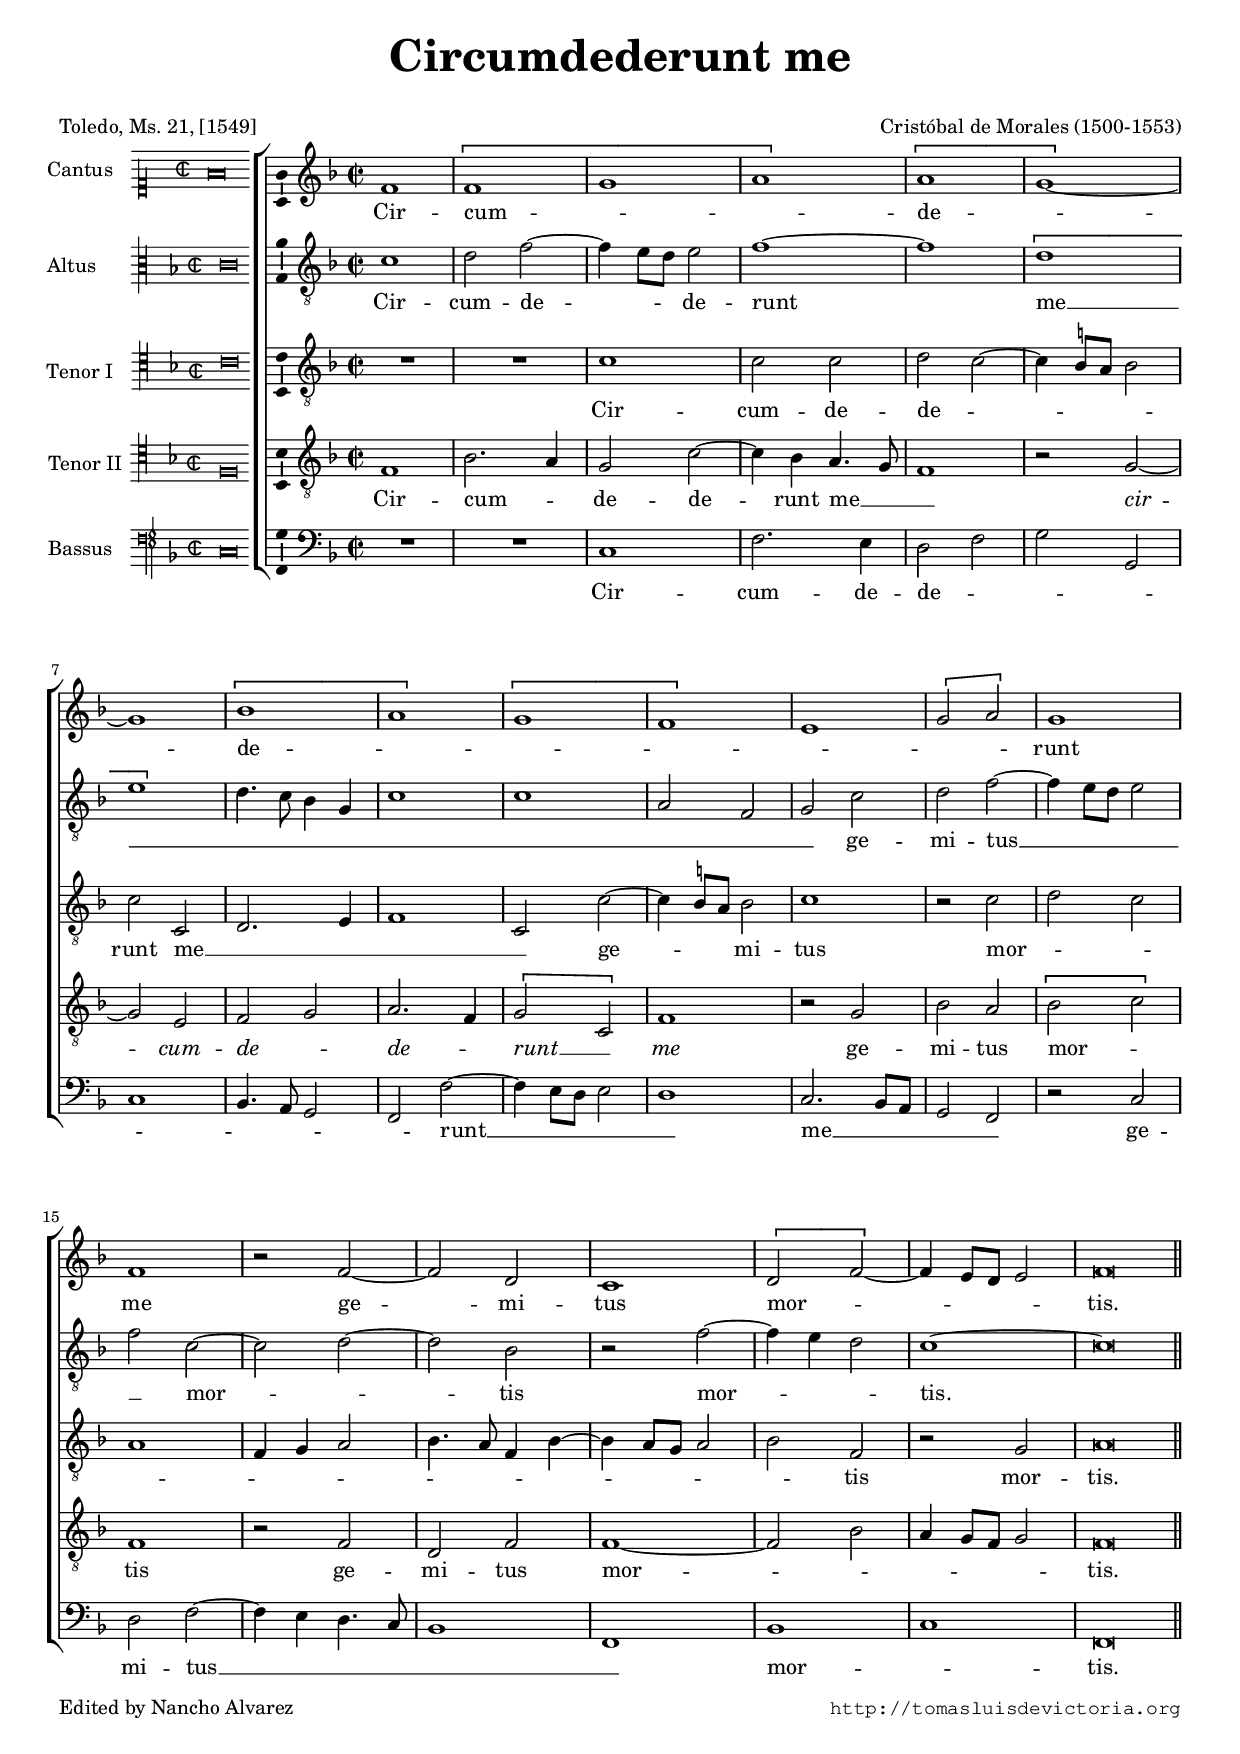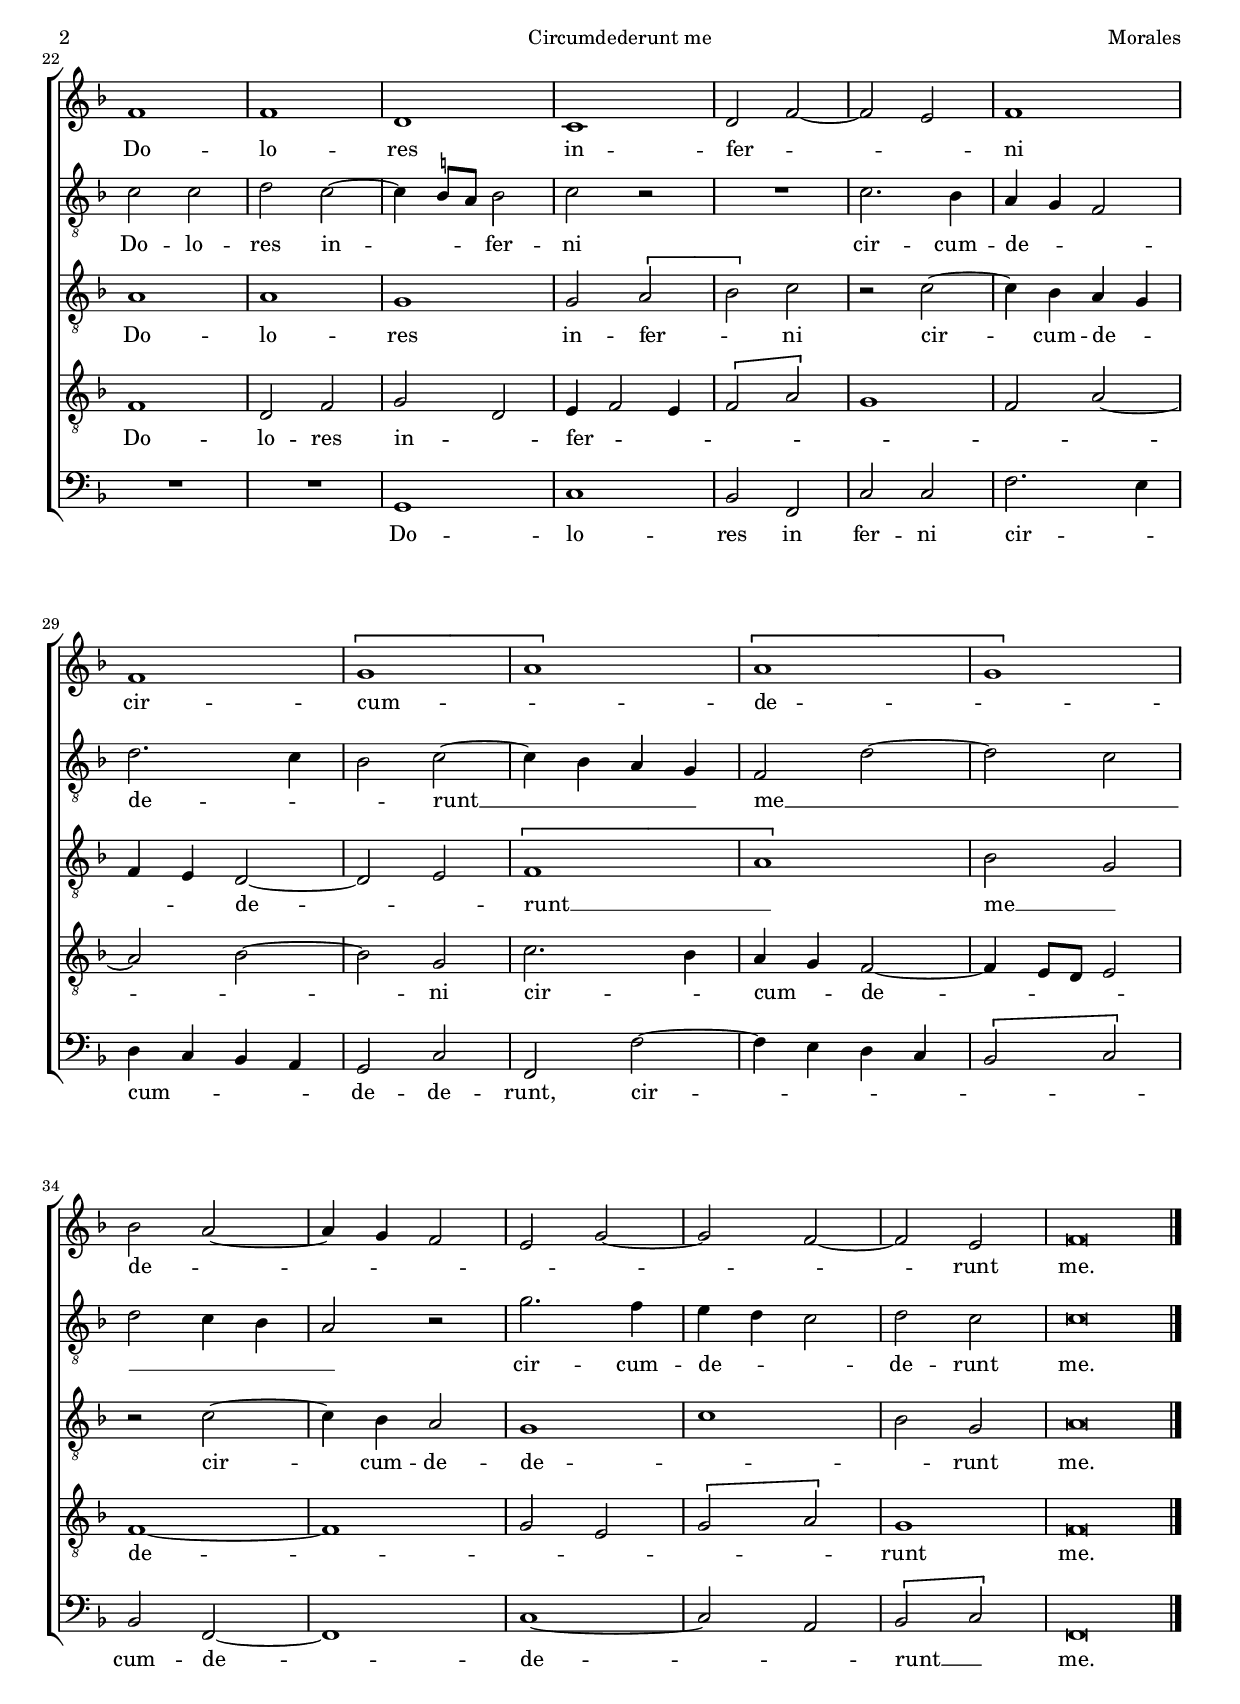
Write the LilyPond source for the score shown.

\version "2.18.0"

#(set-default-paper-size "a4")
#(set-global-staff-size 17.2)
#(ly:set-option 'point-and-click #f)
%mobile -s14.5 -i3.2

italicas=\override LyricText.font-shape = #'italic
rectas=\override LyricText.font-shape = #'upright
ss=\once \set suggestAccidentals = ##t
incipitwidth = 20
mtempo={\tempo 4 = 100}
mtempob={\tempo 4 = 50}

htitle="Circumdederunt me"
hcomposer="Morales"

\header {
	title=\markup{\fontsize #3 "Circumdederunt me"} % Circumdederunt me gemitus mortis
	%subtitle="[Motete para las misas de difuntos]"
	subsubtitle=\markup{\column{" "}}
	composer="Cristóbal de Morales (1500-1553)"
        pdfauthor=\composer
	%opus="(-)"
	poet=\markup{"Toledo, Ms. 21, [1549]"} % En la inicial del bassus se escribe 1549
	% el texto procede del salmo 17, 5-6
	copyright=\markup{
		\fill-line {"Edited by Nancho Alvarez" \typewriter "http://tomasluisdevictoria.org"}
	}
%	tagline=""
}


%%%%%%%%%%%%%%%%%%%%%%%%%%%%%%%%%%%%%%%%%%%%%%%%%%%%%%%%%%%%%%%%%%%%%%%%%%%%%5


global={\key f \major \time 2/2  \skip 1*21 \bar "||" \pageBreak
        % la doble barra es editorial, la edición de Anglés separa las dos secciones con un calderón
					\skip 1*18 \bar "|."
}

cantus={
	f'1 |
	\[f' |
	g' |
	a'\] |
%5
	\[a' |
	g' ~ \]
	g' |
	\[bes' |
	a' \]
%10
	\[g' |
	f' \]
	e' |
	\[g'2 a'\] 
	g'1 |
%15
	f' |
	r2 f' ~ |
	f' d' |
	c'1 |
	\[d'2 f' ~ \]
%20
	f'4 e'8 d' e'2 |
	f'\breve*1/2 | % calderon 
	f'1 |
	f' |
	d' |
%25
	c' |
	d'2 f' ~ |
	f' e' |
	f'1 |
	f' |
%30
	\[g' |
	a'\] |
	\[a' |
	g'\] |
	bes'2 a' ~ |
%35
	a'4 g' f'2 |
	e' g' ~ |
	g' f' ~ |
	f' e' |
	f'\breve*1/2
}

altus={
	c'1 |
	d'2 f' ~ |
	f'4 e'8 d' e'2 |
	f'1 ~ |
%5
	f' |
	\[d' |
	e'\] 
	d'4. c'8 bes4 g |
	c'1 |
%10
	c' |
	a2 f |
	g c' |
	d' f' ~ |
	f'4 e'8 d' e'2 |
%15
	f' c' ~ |
	c' d' ~ |
	d' bes |
	r f' ~ |
	f'4 e' d'2 |
%20
	c'1 ~ |
	c'\breve*1/2 |
	c'2 c' |
	d' c' ~ |
	c'4 \ss b8 a b2 |
%25
	c' r |
	R1*4/4 |
	c'2. bes4 |
	a g f2 |
	d'2. c'4 |
%30
	bes2 c' ~ |
	c'4 bes a g |
	f2 d' ~ |
	d' c' |
	d' c'4 bes |
%35
	a2 r |
	g'2. f'4 |
	e' d' c'2 |
	d' c' |
	c'\breve*1/2 
}

tenor={
	R1*4/4 |
	R1*4/4 |
	c'1 |
	c'2 c' |
%5
	d' c' ~ |
	c'4 \ss b8 a b2 |
	c' c |
	d2. e4 |
	f1 |
%10
	c2 c' ~ |
	c'4 \ss b8 a b2 |
	c'1 |
	r2 c' |
	d' c' |
%15
	a1 |
	f4 g a2 |
	bes4. a8 f4 bes ~ |
	bes a8 g a2 |
	bes f |
%20
	r g |
	a\breve*1/2 |
	a1 |
	a |
	g |
%25
	g2 \[a |
	bes\] c' |
	r c' ~ |
	c'4 bes a g |
	f e d2 ~ |
%30
	d e |
	\[f1 |
	a\] 
	bes2 g |
	r c' ~ |
%35
	c'4 bes a2 |
	g1 |
	c' |
	bes2 g |
	a\breve*1/2
}

tenordos={
	f1 |
	bes2. a4 |
	g2 c' ~ |
	c'4 bes a4. g8 |
%5
	f1 |
	r2 g ~ |
	g e |
	f g |
	a2. f4 |
%10
	\[g2 c\] 
	f1 |
	r2 g |
	bes a |
	\[bes c'\] |
%15
	f1 |
	r2 f |
	d f |
	f1 ~ |
	f2 bes |
%20
	a4 g8 f g2 |
	f\breve*1/2 |
	f1 |
	d2 f |
	g d |
%25
	e4 f2 e4 |
	\[f2 a\] |
	g1 |
	f2 a ~ |
	a bes ~ |
%30
	bes g |
	c'2. bes4 |
	a g f2 ~ |
	f4 e8 d e2 |
	f1 ~ |
%35
	f |
	g2 e |
	\[g a\]
	g1 |
	f\breve*1/2 
}

bassus={
	R1*4/4 |
	R1*4/4 |
	c1 |
	f2. e4 |
%5
	d2 f |
	g g, |
	c1 |
	bes,4. a,8 g,2 |
	f, f ~ |
%10
	f4 e8 d e2 |
	d1 |
	c2. bes,8 a, |
	g,2 f, |
	r c |
%15
	d f ~ |
	f4 e d4. c8 |
	bes,1 |
	f, |
	bes, |
%20
	c |
	f,\breve*1/2 |
	R1*2 |
	g,1 |
%25
	c |
	bes,2 f, |
	c c |
	f2. e4 |
	d c bes, a, |
%30
	g,2 c |
	f, f ~ |
	f4 e d c |
	\[bes,2 c\] 
	bes, f, ~ |
%35
	f,1 |
	c ~ |
	c2 a, |
	\[bes, c\] 
	f,\breve*1/2
}

textocantus=\lyricmode{
Cir -- cum -- _ _ de -- _ _ de -- _ _ _ _ _ _ runt me
ge -- _ mi -- tus
mor -- _ _ _ _ _ tis. % ,coma en la versi'on de Angl'es
Do -- lo -- res in -- fer -- _ _ _ ni
cir -- cum -- _ de -- _ de -- _ _ _ _ _ _ _ _ _ runt me.
}

textoaltus=\lyricmode{
Cir -- cum -- de -- _ _ _ de -- runt _
me __ _ _ _ _ _ _ _ _ _ _ 
ge -- mi -- tus __ _ _ _ _ _ mor -- _ _ _ tis
mor -- _ _ _ tis. _
Do -- lo -- res in -- _ _ _ fer -- ni
cir -- cum -- de -- _ _ de -- _ _ runt __ _ _ _ _ me __ _ _ _ _ _ _ _ 
cir -- cum -- de -- _ _ de -- runt me.
}

textotenor=\lyricmode{
Cir -- cum -- de -- de -- _ _ _ _ _ runt me __ _ _ _ _ ge -- _ _ _ mi -- tus
mor -- _ _ _ _ _ _ _ _ _ _ _ _ _ _ _ tis
mor -- tis.
Do -- lo -- res 
in -- fer -- _ ni
cir -- _ cum -- de -- _ _ _ de -- _ _ runt __ _ 
me __ _
cir -- _ cum -- de -- de -- _ _ runt me.
}

textotenordos=\lyricmode{
Cir -- cum -- _ de -- de -- _ runt me __ _ _ 
\italicas
cir -- _ cum -- de -- _ de -- _ runt __ _ me
\rectas
ge -- mi -- tus mor -- _ tis
ge -- mi -- tus mor -- _ _ _ _ _ _ tis.
Do -- lo -- res in -- _ fer -- _ _ _ _ _ _ _ _ _ _ ni 
cir -- _ cum -- _ de -- _ _ _ _ de -- _ _ _ _ _ runt me. 
}

textobassus=\lyricmode{
Cir -- cum -- de -- de -- _ _ _ _ _ _ _ _ runt __ _ _ _ _ _ 
me __ _ _ _ _ 
ge -- mi -- tus __ _ _ _ _ _ _ mor -- _ tis.
Do -- lo -- res in fer -- ni cir -- _ cum -- _ _ _ de -- de -- runt,
cir -- _ _ _ _ _ _ cum -- de -- _ de -- _ _ runt __ _ me.
}


incipitcantus=\markup{
	\score{
		{ 
		\set Staff.instrumentName="Cantus   "
		\override NoteHead.style = #'neomensural
		\override Staff.TimeSignature.style = #'neomensural
		\cadenzaOn 
		\clef "petrucci-c1"
		\key c \major
		\time 2/2
                f'\breve
		} 

	\layout { line-width=\incipitwidth indent = 0 }
	}
}

incipitaltus=\markup{
	\score{
		{ 
		\set Staff.instrumentName="Altus      "
		\override NoteHead.style = #'neomensural 
		\override Staff.TimeSignature.style = #'neomensural
		\cadenzaOn 
		\clef "petrucci-c3"
		\key f \major
		\time 2/2
                c'\breve
		} 
	\layout { line-width=\incipitwidth indent = 0 }
	}
}


incipittenor=\markup{
	\score{
		{ 
		\set Staff.instrumentName="Tenor I   "
		\override NoteHead.style = #'neomensural 
		\override Staff.TimeSignature.style = #'neomensural
		\cadenzaOn 
		\clef "petrucci-c4"
		\key f \major
		\time 2/2
                c'\breve
		} 
	\layout { line-width=\incipitwidth indent=0 }
	}
}

incipittenordos=\markup{
	\score{
		{ 
		\set Staff.instrumentName="Tenor II "
		\override NoteHead.style = #'neomensural 
		\override Staff.TimeSignature.style = #'neomensural
		\cadenzaOn 
		\clef "petrucci-c4"
		\key f \major
		\time 2/2
                f\breve
		} 
	\layout { line-width=\incipitwidth indent=0 }
	}
}
incipitbassus=\markup{
	\score{
		{ 
		\set Staff.instrumentName="Bassus   "
		\override NoteHead.style = #'neomensural
		\override Staff.TimeSignature.style = #'neomensural
		\cadenzaOn 
		\clef "petrucci-f4"
		\key f \major
		\time 2/2
                c\breve
		} 
	\layout { line-width=\incipitwidth indent = 0 }
	}
}

%\layout {
%       \context {\Voice
%               \remove Ligature_bracket_engraver
%               \consists Mensural_ligature_engraver
%       }
%       line-width=\incipitwidth
%       indent = 0
%}

\score {\transpose c' c'{
\new ChoirStaff<<

	\new Staff <<\global
	\new Voice="v1" {
		\set Staff.instrumentName=\incipitcantus
		\clef "treble"
		\cantus }
	\new Lyrics \lyricsto "v1" {\textocantus }
	>>

	\new Staff <<\global
	\new Voice="v2" {
		\set Staff.instrumentName=\incipitaltus
		\clef "G_8"
		\altus }
	\new Lyrics \lyricsto "v2" {\textoaltus }
	>>
	
	\new Staff <<\global
	\new Voice="v3" {
		\set Staff.instrumentName=\incipittenor
		\clef "G_8"
		\tenor }
	\new Lyrics \lyricsto "v3" {\textotenor }
	>>

	\new Staff <<\global
	\new Voice="v5" {
		\set Staff.instrumentName=\incipittenordos
		\clef "G_8"
		\tenordos }
	\new Lyrics \lyricsto "v5" {\textotenordos }
	>>

	\new Staff <<\global
	\new Voice="v4" {
		\set Staff.instrumentName=\incipitbassus
		\clef "bass"
		\bassus }
	\new Lyrics \lyricsto "v4" {\textobassus }
	>>
	
>>

	} % transpose

\layout{ 
	\context {\Lyrics 
		\override VerticalAxisGroup.staff-affinity = #UP
		\override VerticalAxisGroup.nonstaff-relatedstaff-spacing =
			#'((basic-distance . 0) (minimum-distance . 0) (padding . 1))
		%\override LyricText.font-size = #1.2
		\override LyricHyphen.minimum-distance = #0.5
	}
	\context {\Score 
		tempoHideNote = ##t
		\override BarNumber.padding = #2 
	}
	\context {\Voice 
		melismaBusyProperties = #'()
		%autoBeaming = ##f
	}
	\context {\Staff 
                %\RemoveEmptyStaves
                %\override VerticalAxisGroup.remove-first = ##t
		\override VerticalAxisGroup.staff-staff-spacing =
			#'((basic-distance . 11) (minimum-distance . 0) (padding . 1))
		\consists Ambitus_engraver 
		\override LigatureBracket.padding = #1
	}
}

%\midi { \mtempo }

}


\paper{
	evenHeaderMarkup=\markup  \fill-line { \fromproperty #'page:page-number-string \htitle \hcomposer }
	oddHeaderMarkup= \markup  \fill-line { \on-the-fly #not-first-page \hcomposer \on-the-fly #not-first-page \htitle \on-the-fly #not-first-page \fromproperty #'page:page-number-string }
	system-count=6
	page-count = 2
	ragged-last-bottom = ##f
	indent=3.5\cm
	system-system-spacing =
	#'((basic-distance . 20) (minimum-distance . 0) (padding . 5))
	top-system-spacing = % header
	#'((basic-distance . 8) (minimum-distance . 0) (padding . 0))
	last-bottom-spacing = % footer
	#'((basic-distance . 12) (minimum-distance . 0) (padding . 0))

}
